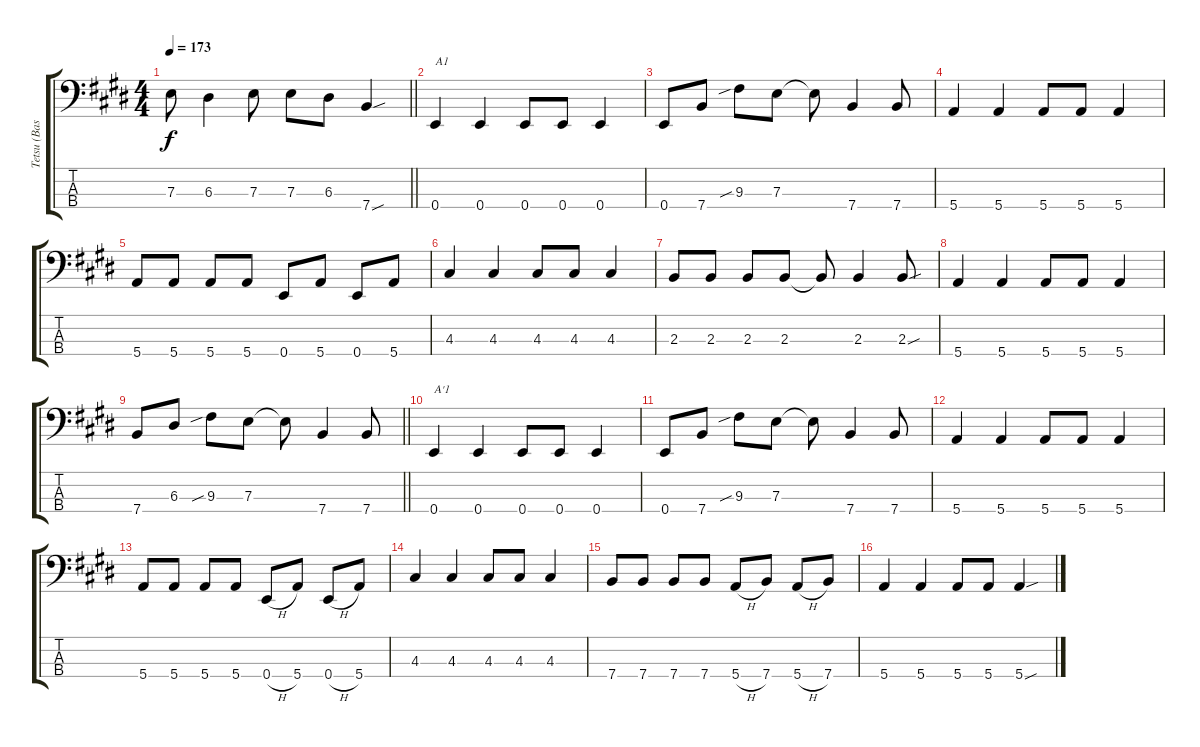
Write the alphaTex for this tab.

\track ("Tetsu (Bass)" "Tetsu (Bas") {instrument electricbasspick}
\staff {score tabs}
\tuning (G2 D2 A1 E1) {hide}
\ts (4 4)
\tempo 173
\clef f4
\barLineRight lightlight
\ks e
7.3{t}.8{dy f} 6.3.4 7.3.8 7.3.8 6.3.8 7.4{sou}.4 |
0.4.4{txt "A1"} 0.4.4 0.4.8 0.4.8 0.4.4 |
0.4.8 7.4.8 9.3{sib}.8 7.3.8 7.3{t}.8 7.4.4 7.4.8 |
5.4.4 5.4.4 5.4.8 5.4.8 5.4.4 |
5.4.8 5.4.8 5.4.8 5.4.8 0.4.8 5.4.8 0.4.8 5.4.8 |
4.3.4 4.3.4 4.3.8 4.3.8 4.3.4 |
2.3.8 2.3.8 2.3.8 2.3.8 2.3{t}.8 2.3.4 2.3{sou}.8 |
5.4.4 5.4.4 5.4.8 5.4.8 5.4.4 |
\barLineRight lightlight
7.4.8 6.3.8 9.3{sib}.8 7.3.8 7.3{t}.8 7.4.4 7.4.8 |
0.4.4{txt "A'1"} 0.4.4 0.4.8 0.4.8 0.4.4 |
0.4.8 7.4.8 9.3{sib}.8 7.3.8 7.3{t}.8 7.4.4 7.4.8 |
5.4.4 5.4.4 5.4.8 5.4.8 5.4.4 |
5.4.8 5.4.8 5.4.8 5.4.8 0.4{h}.8 5.4.8 0.4{h}.8 5.4.8 |
4.3.4 4.3.4 4.3.8 4.3.8 4.3.4 |
7.4.8 7.4.8 7.4.8 7.4.8 5.4{h}.8 7.4.8 5.4{h}.8 7.4.8 |
5.4.4 5.4.4 5.4.8 5.4.8 5.4{sou}.4
